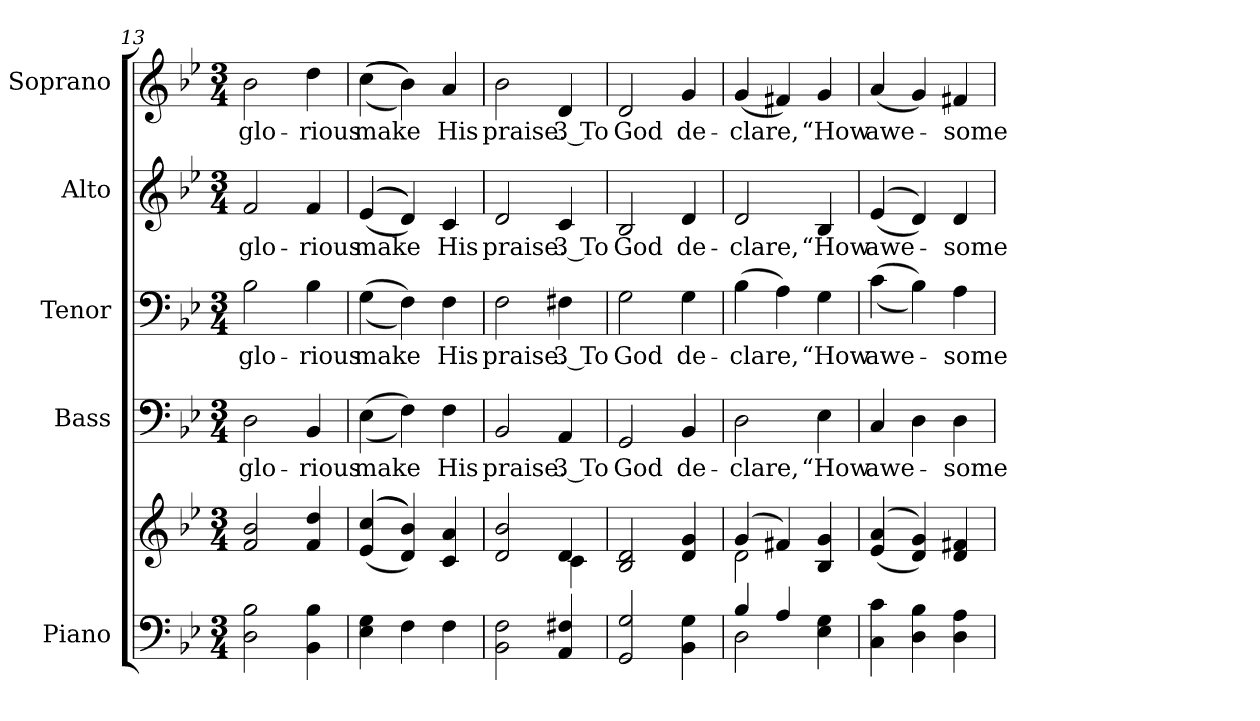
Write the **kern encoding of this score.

**kern	**kern	**kern	**text	**kern	**text	**kern	**text	**kern	**text
*part5	*part5	*part4	*part4	*part3	*part3	*part2	*part2	*part1	*part1
*staff6	*staff5	*staff4	*staff4	*staff3	*staff3	*staff2	*staff2	*staff1	*staff1
*I"Piano	*	*I"Bass	*	*I"Tenor	*	*I"Alto	*	*I"Soprano	*
*I'Pno.	*	*I'B.	*	*I'T.	*	*I'A.	*	*I'S.	*
!!LO:PB:g=z
*clefF4	*clefG2	*clefF4	*	*clefF4	*	*clefG2	*	*clefG2	*
*k[b-e-]	*k[b-e-]	*k[b-e-]	*	*k[b-e-]	*	*k[b-e-]	*	*k[b-e-]	*
*B-:	*B-:	*B-:	*	*B-:	*	*B-:	*	*B-:	*
*M3/4	*M3/4	*M3/4	*	*M3/4	*	*M3/4	*	*M3/4	*
=13	=13	=13	=13	=13	=13	=13	=13	=13	=13
!	!	!	!LO:LY:b:color=#000000	!	!	!	!	!	!
!	!	!	!	!	!LO:LY:b:color=#000000	!	!	!	!
!	!	!	!	!	!	!	!LO:LY:b:color=#000000	!	!
!	!	!	!	!	!	!	!	!	!LO:LY:b:color=#000000
2Di\ 2B-i	2fi/ 2b-i	2Di\	glo-	2B-i\	glo-	2fi/	glo-	2b-i\	glo-
!	!	!	!LO:LY:b:color=#000000	!	!	!	!	!	!
!	!	!	!	!	!LO:LY:b:color=#000000	!	!	!	!
!	!	!	!	!	!	!	!LO:LY:b:color=#000000	!	!
!	!	!	!	!	!	!	!	!	!LO:LY:b:color=#000000
4BB-i\ 4B-i	4fi/ 4ddi	4BB-i/	-rious	4B-i\	-rious	4fi/	-rious	4ddi\	-rious
=14	=14	=14	=14	=14	=14	=14	=14	=14	=14
!	!	!	!LO:LY:b:color=#000000	!	!	!	!	!	!
!	!	!	!	!	!LO:LY:b:color=#000000	!	!	!	!
!	!	!	!	!	!	!	!LO:LY:b:color=#000000	!	!
!	!	!	!	!	!	!	!	!	!LO:LY:b:color=#000000
4E-i\ 4Gi	(((4e-i/ 4cci	((4E-i\	make	((4Gi\	make	(((4e-i/	make	(((4cci\	make
4Fi\	4di/ 4b-i)))	4Fi\))	.	4Fi\))	.	4di/)))	.	4b-i\)))	.
!	!	!	!LO:LY:b:color=#000000	!	!	!	!	!	!
!	!	!	!	!	!LO:LY:b:color=#000000	!	!	!	!
!	!	!	!	!	!	!	!LO:LY:b:color=#000000	!	!
!	!	!	!	!	!	!	!	!	!LO:LY:b:color=#000000
4Fi\	4ci/ 4ai	4Fi\	His	4Fi\	His	4ci/	His	4ai/	His
=15	=15	=15	=15	=15	=15	=15	=15	=15	=15
*	*^	*	*	*	*	*	*	*	*
!	!	!	!	!LO:LY:b:color=#000000	!	!	!	!	!	!
!	!	!	!	!	!	!LO:LY:b:color=#000000	!	!	!	!
!	!	!	!	!	!	!	!	!LO:LY:b:color=#000000	!	!
!	!	!	!	!	!	!	!	!	!	!LO:LY:b:color=#000000
2BB-i\ 2Fi	2di/ 2b-i	2ryy	2BB-i/	praise.	2Fi\	praise.	2di/	praise.	2b-i\	praise.
!	!	!	!	!LO:LY:b:color=#000000	!	!	!	!	!	!
!	!	!	!	!	!	!LO:LY:b:color=#000000	!	!	!	!
!	!	!	!	!	!	!	!	!LO:LY:b:color=#000000	!	!
!	!	!	!	!	!	!	!	!	!	!LO:LY:b:color=#000000
4AAi/ 4F#Xi	4di/	4ci\	4AAi/	3 To	4F#Xi\	3 To	4ci/	3 To	4di/	3 To
*	*v	*v	*	*	*	*	*	*	*	*
=16	=16	=16	=16	=16	=16	=16	=16	=16	=16
*	*^	*	*	*	*	*	*	*	*
!	!	!	!	!LO:LY:b:color=#000000	!	!	!	!	!	!
*	*v	*v	*	*	*	*	*	*	*	*
*	*^	*	*	*	*	*	*	*	*
!	!	!	!	!	!	!LO:LY:b:color=#000000	!	!	!	!
*	*v	*v	*	*	*	*	*	*	*	*
*	*^	*	*	*	*	*	*	*	*
!	!	!	!	!	!	!	!	!LO:LY:b:color=#000000	!	!
*	*v	*v	*	*	*	*	*	*	*	*
*	*^	*	*	*	*	*	*	*	*
!	!	!	!	!	!	!	!	!	!	!LO:LY:b:color=#000000
*	*v	*v	*	*	*	*	*	*	*	*
2GGi/ 2Gi	2B-i/ 2di	2GGi/	God	2Gi\	God	2B-i/	God	2di/	God
!	!	!	!LO:LY:b:color=#000000	!	!	!	!	!	!
!	!	!	!	!	!LO:LY:b:color=#000000	!	!	!	!
!	!	!	!	!	!	!	!LO:LY:b:color=#000000	!	!
!	!	!	!	!	!	!	!	!	!LO:LY:b:color=#000000
4BB-i\ 4Gi	4di/ 4gi	4BB-i/	de-	4Gi\	de-	4di/	de-	4gi/	de-
=17	=17	=17	=17	=17	=17	=17	=17	=17	=17
*^	*^	*	*	*	*	*	*	*	*
!	!	!	!	!	!LO:LY:b:color=#000000	!	!	!	!	!	!
!	!	!	!	!	!	!	!LO:LY:b:color=#000000	!	!	!	!
!	!	!	!	!	!	!	!	!	!LO:LY:b:color=#000000	!	!
!	!	!	!	!	!	!	!	!	!	!	!LO:LY:b:color=#000000
4B-i/	2Di\	(4gi/	2di\	2Di\	-clare,	(4B-i\	-clare,	2di/	-clare,	(4gi/	-clare,
4Ai/	.	4f#Xi/)	.	.	.	4Ai\)	.	.	.	4f#Xi/)	.
!	!	!	!	!	!LO:LY:b:color=#000000	!	!	!	!	!	!
!	!	!	!	!	!	!	!LO:LY:b:color=#000000	!	!	!	!
!	!	!	!	!	!	!	!	!	!LO:LY:b:color=#000000	!	!
!	!	!	!	!	!	!	!	!	!	!	!LO:LY:b:color=#000000
4E-i\ 4Gi	4ryy	4B-i/ 4gi	4ryy	4E-i\	“How	4Gi\	“How	4B-i/	“How	4gi/	“How
*v	*v	*	*	*	*	*	*	*	*	*	*
*	*v	*v	*	*	*	*	*	*	*	*
=18	=18	=18	=18	=18	=18	=18	=18	=18	=18
*^	*^	*	*	*	*	*	*	*	*
!	!	!	!	!	!LO:LY:b:color=#000000	!	!	!	!	!	!
*v	*v	*	*	*	*	*	*	*	*	*	*
*	*v	*v	*	*	*	*	*	*	*	*
*^	*^	*	*	*	*	*	*	*	*
!	!	!	!	!	!	!	!LO:LY:b:color=#000000	!	!	!	!
*v	*v	*	*	*	*	*	*	*	*	*	*
*	*v	*v	*	*	*	*	*	*	*	*
*^	*^	*	*	*	*	*	*	*	*
!	!	!	!	!	!	!	!	!	!LO:LY:b:color=#000000	!	!
*v	*v	*	*	*	*	*	*	*	*	*	*
*	*v	*v	*	*	*	*	*	*	*	*
*^	*^	*	*	*	*	*	*	*	*
!	!	!	!	!	!	!	!	!	!	!	!LO:LY:b:color=#000000
*v	*v	*	*	*	*	*	*	*	*	*	*
*	*v	*v	*	*	*	*	*	*	*	*
4Ci\ 4ci	((4e-i/ 4ai	4Ci/	awe-	((4ci\	awe-	((4e-i/	awe-	(4ai/	awe-
4Di\ 4B-i	4di/ 4gi))	4Di\	.	4B-i\))	.	4di/))	.	4gi/)	.
!	!	!	!LO:LY:b:color=#000000	!	!	!	!	!	!
!	!	!	!	!	!LO:LY:b:color=#000000	!	!	!	!
!	!	!	!	!	!	!	!LO:LY:b:color=#000000	!	!
!	!	!	!	!	!	!	!	!	!LO:LY:b:color=#000000
4Di\ 4Ai	4di/ 4f#Xi	4Di\	-some	4Ai\	-some	4di/	-some	4f#Xi/	-some
=	=	=	=	=	=	=	=	=	=
*-	*-	*-	*-	*-	*-	*-	*-	*-	*-
